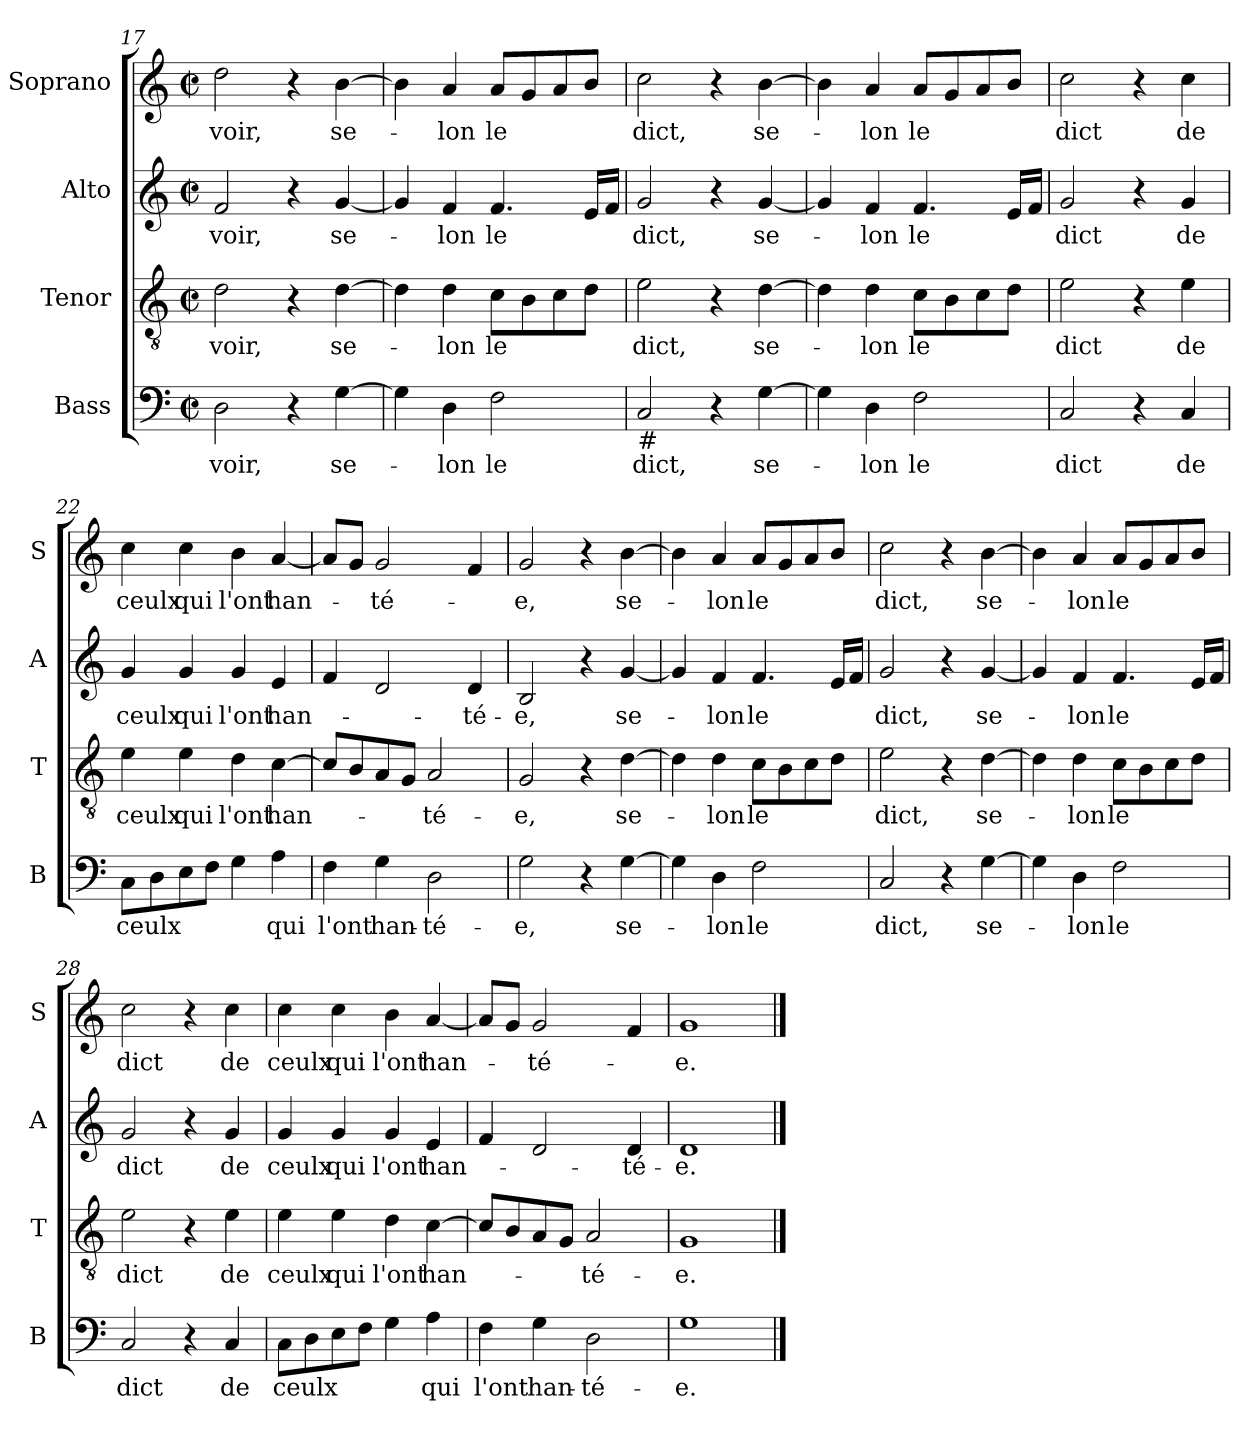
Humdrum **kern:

**kern	**text	**kern	**text	**kern	**text	**kern	**text
*part4	*part4	*part3	*part3	*part2	*part2	*part1	*part1
*staff4	*staff4	*staff3	*staff3	*staff2	*staff2	*staff1	*staff1
*I"Bass	*	*I"Tenor	*	*I"Alto	*	*I"Soprano	*
*I'B	*	*I'T	*	*I'A	*	*I'S	*
*clefF4	*	*clefGv2	*	*clefG2	*	*clefG2	*
*k[]	*	*k[]	*	*k[]	*	*k[]	*
*C:	*	*C:	*	*C:	*	*C:	*
*M2/2	*	*M2/2	*	*M2/2	*	*M2/2	*
*met(c|)	*	*met(c|)	*	*met(c|)	*	*met(c|)	*
=17	=17	=17	=17	=17	=17	=17	=17
!	!LO:LY:b	!	!LO:LY:b	!	!LO:LY:b	!	!LO:LY:b
2D\	-voir,	2d\	-voir,	2f/	-voir,	2dd\	-voir,
4r	.	4r	.	4r	.	4r	.
!	!LO:LY:b	!	!LO:LY:b	!	!LO:LY:b	!	!LO:LY:b
[4G\	se-	[4d\	se-	[4g/	se-	[4b\	se-
=18	=18	=18	=18	=18	=18	=18	=18
4G\]	.	4d\]	.	4g/]	.	4b\]	.
!	!LO:LY:b	!	!LO:LY:b	!	!LO:LY:b	!	!LO:LY:b
4D\	-lon	4d\	-lon	4f/	-lon	4a/	-lon
!	!LO:LY:b	!	!LO:LY:b	!	!LO:LY:b	!	!LO:LY:b
2F\	le	8c\L	le	4.f/	le	8a/L	le
.	.	8B\	.	.	.	8g/	.
.	.	8c\	.	.	.	8a/	.
.	.	8d\J	.	16e/LL	.	8b/J	.
.	.	.	.	16f/JJ	.	.	.
=19	=19	=19	=19	=19	=19	=19	=19
!LO:TX:b:t=#	!	!	!	!	!	!	!
!	!LO:LY:b	!	!LO:LY:b	!	!LO:LY:b	!	!LO:LY:b
2C/	dict,	2e\	dict,	2g/	dict,	2cc\	dict,
4r	.	4r	.	4r	.	4r	.
!	!LO:LY:b	!	!LO:LY:b	!	!LO:LY:b	!	!LO:LY:b
[4G\	se-	[4d\	se-	[4g/	se-	[4b\	se-
=20	=20	=20	=20	=20	=20	=20	=20
4G\]	.	4d\]	.	4g/]	.	4b\]	.
!	!LO:LY:b	!	!LO:LY:b	!	!LO:LY:b	!	!LO:LY:b
4D\	-lon	4d\	-lon	4f/	-lon	4a/	-lon
!	!LO:LY:b	!	!LO:LY:b	!	!LO:LY:b	!	!LO:LY:b
2F\	le	8c\L	le	4.f/	le	8a/L	le
.	.	8B\	.	.	.	8g/	.
.	.	8c\	.	.	.	8a/	.
.	.	8d\J	.	16e/LL	.	8b/J	.
.	.	.	.	16f/JJ	.	.	.
!!LO:LB:g=z
=21	=21	=21	=21	=21	=21	=21	=21
!	!LO:LY:b	!	!LO:LY:b	!	!LO:LY:b	!	!LO:LY:b
2C/	dict	2e\	dict	2g/	dict	2cc\	dict
4r	.	4r	.	4r	.	4r	.
!	!LO:LY:b	!	!LO:LY:b	!	!LO:LY:b	!	!LO:LY:b
4C/	de	4e\	de	4g/	de	4cc\	de
=22	=22	=22	=22	=22	=22	=22	=22
!	!LO:LY:b	!	!LO:LY:b	!	!LO:LY:b	!	!LO:LY:b
8C\L	ceulx	4e\	ceulx	4g/	ceulx	4cc\	ceulx
8D\	.	.	.	.	.	.	.
!	!	!	!LO:LY:b	!	!LO:LY:b	!	!LO:LY:b
8E\	.	4e\	qui	4g/	qui	4cc\	qui
8F\J	.	.	.	.	.	.	.
!	!	!	!LO:LY:b	!	!LO:LY:b	!	!LO:LY:b
4G\	.	4d\	l'ont	4g/	l'ont	4b\	l'ont
!	!LO:LY:b	!	!LO:LY:b	!	!LO:LY:b	!	!LO:LY:b
4A\	qui	[4c\	han-	4e/	han-	[4a/	han-
=23	=23	=23	=23	=23	=23	=23	=23
!	!LO:LY:b	!	!	!	!	!	!
4F\	l'ont	8c/L]	.	4f/	.	8a/L]	.
.	.	8B/	.	.	.	8g/J	.
!	!LO:LY:b	!	!	!	!	!	!LO:LY:b
4G\	han-	8A/	.	2d/	.	2g/	-té-
.	.	8G/J	.	.	.	.	.
!	!LO:LY:b	!	!LO:LY:b	!	!	!	!
2D\	-té-	2A/	-té-	.	.	.	.
!	!	!	!	!	!LO:LY:b	!	!
.	.	.	.	4d/	-té-	4f/	.
=24	=24	=24	=24	=24	=24	=24	=24
!	!LO:LY:b	!	!LO:LY:b	!	!LO:LY:b	!	!LO:LY:b
2G\	-e,	2G/	-e,	2B/	-e,	2g/	-e,
4r	.	4r	.	4r	.	4r	.
!	!LO:LY:b	!	!LO:LY:b	!	!LO:LY:b	!	!LO:LY:b
[4G\	se-	[4d\	se-	[4g/	se-	[4b\	se-
=25	=25	=25	=25	=25	=25	=25	=25
4G\]	.	4d\]	.	4g/]	.	4b\]	.
!	!LO:LY:b	!	!LO:LY:b	!	!LO:LY:b	!	!LO:LY:b
4D\	-lon	4d\	-lon	4f/	-lon	4a/	-lon
!	!LO:LY:b	!	!LO:LY:b	!	!LO:LY:b	!	!LO:LY:b
2F\	le	8c\L	le	4.f/	le	8a/L	le
.	.	8B\	.	.	.	8g/	.
.	.	8c\	.	.	.	8a/	.
.	.	8d\J	.	16e/LL	.	8b/J	.
.	.	.	.	16f/JJ	.	.	.
!!LO:PB:g=z
=26	=26	=26	=26	=26	=26	=26	=26
!	!LO:LY:b	!	!LO:LY:b	!	!LO:LY:b	!	!LO:LY:b
2C/	dict,	2e\	dict,	2g/	dict,	2cc\	dict,
4r	.	4r	.	4r	.	4r	.
!	!LO:LY:b	!	!LO:LY:b	!	!LO:LY:b	!	!LO:LY:b
[4G\	se-	[4d\	se-	[4g/	se-	[4b\	se-
=27	=27	=27	=27	=27	=27	=27	=27
4G\]	.	4d\]	.	4g/]	.	4b\]	.
!	!LO:LY:b	!	!LO:LY:b	!	!LO:LY:b	!	!LO:LY:b
4D\	-lon	4d\	-lon	4f/	-lon	4a/	-lon
!	!LO:LY:b	!	!LO:LY:b	!	!LO:LY:b	!	!LO:LY:b
2F\	le	8c\L	le	4.f/	le	8a/L	le
.	.	8B\	.	.	.	8g/	.
.	.	8c\	.	.	.	8a/	.
.	.	8d\J	.	16e/LL	.	8b/J	.
.	.	.	.	16f/JJ	.	.	.
=28	=28	=28	=28	=28	=28	=28	=28
!	!LO:LY:b	!	!LO:LY:b	!	!LO:LY:b	!	!LO:LY:b
2C/	dict	2e\	dict	2g/	dict	2cc\	dict
4r	.	4r	.	4r	.	4r	.
!	!LO:LY:b	!	!LO:LY:b	!	!LO:LY:b	!	!LO:LY:b
4C/	de	4e\	de	4g/	de	4cc\	de
=29	=29	=29	=29	=29	=29	=29	=29
!	!LO:LY:b	!	!LO:LY:b	!	!LO:LY:b	!	!LO:LY:b
8C\L	ceulx	4e\	ceulx	4g/	ceulx	4cc\	ceulx
8D\	.	.	.	.	.	.	.
!	!	!	!LO:LY:b	!	!LO:LY:b	!	!LO:LY:b
8E\	.	4e\	qui	4g/	qui	4cc\	qui
8F\J	.	.	.	.	.	.	.
!	!	!	!LO:LY:b	!	!LO:LY:b	!	!LO:LY:b
4G\	.	4d\	l'ont	4g/	l'ont	4b\	l'ont
!	!LO:LY:b	!	!LO:LY:b	!	!LO:LY:b	!	!LO:LY:b
4A\	qui	[4c\	han-	4e/	han-	[4a/	han-
=30	=30	=30	=30	=30	=30	=30	=30
!	!LO:LY:b	!	!	!	!	!	!
4F\	l'ont	8c/L]	.	4f/	.	8a/L]	.
.	.	8B/	.	.	.	8g/J	.
!	!LO:LY:b	!	!	!	!	!	!LO:LY:b
4G\	han-	8A/	.	2d/	.	2g/	-té-
.	.	8G/J	.	.	.	.	.
!	!LO:LY:b	!	!LO:LY:b	!	!	!	!
2D\	-té-	2A/	-té-	.	.	.	.
!	!	!	!	!	!LO:LY:b	!	!
.	.	.	.	4d/	-té-	4f/	.
=31	=31	=31	=31	=31	=31	=31	=31
!	!LO:LY:b	!	!LO:LY:b	!	!LO:LY:b	!	!LO:LY:b
1G	-e.	1G	-e.	1d	-e.	1g	-e.
==	==	==	==	==	==	==	==
*-	*-	*-	*-	*-	*-	*-	*-
